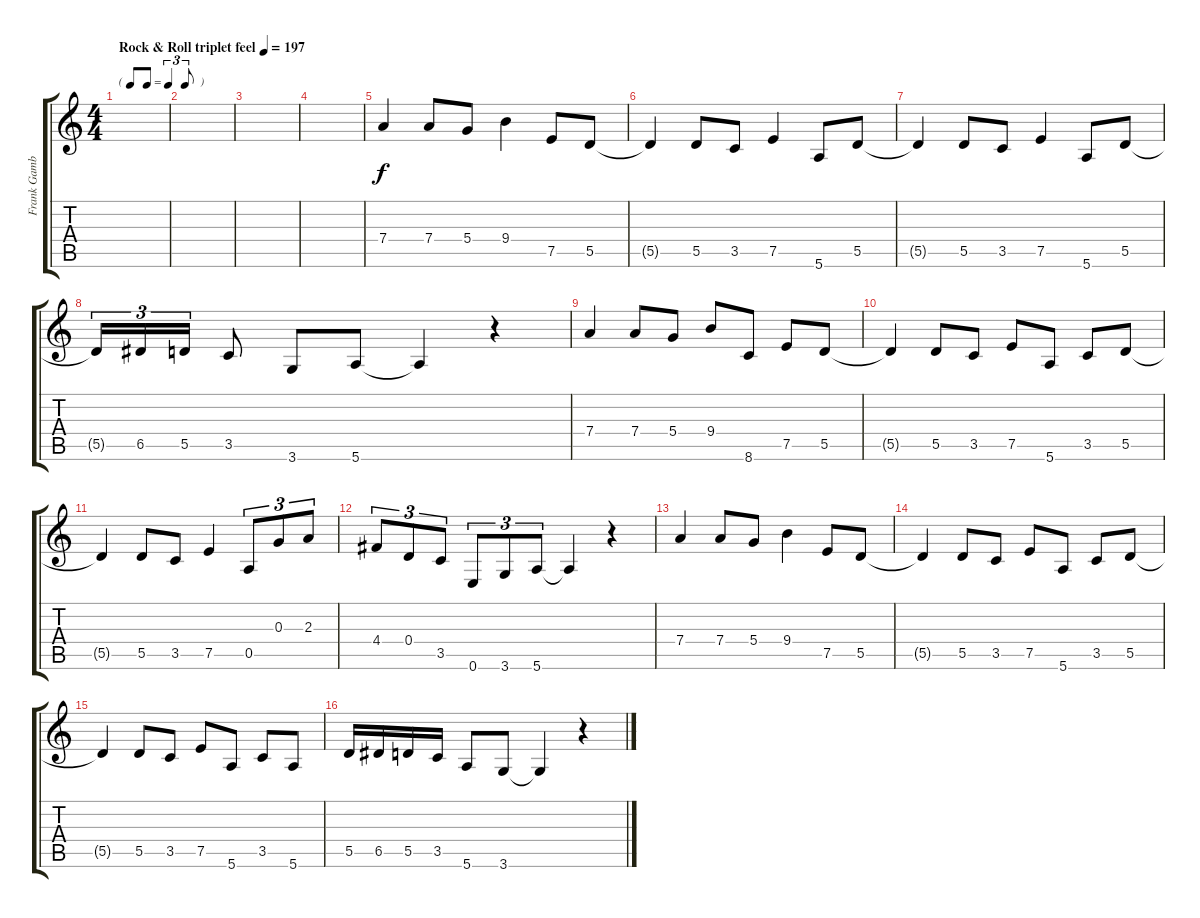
\track ("Frank Gambale Lead" "Frank Gamb") {instrument overdrivenguitar}
\staff {score tabs}
\tuning (E4 B3 G3 D3 A2 E2) {hide}
\ts (4 4)
\tf triplet8th
\tempo (197 "Rock & Roll triplet feel")
\clef g2
\ks c
|
|
|
|
7.4.4 7.4.8 5.4.8 9.4.4 7.5.8 5.5.8 |
5.5{t}.4 5.5.8 3.5.8 7.5.4 5.6.8 5.5.8 |
5.5{t}.4 5.5.8 3.5.8 7.5.4 5.6.8 5.5.8 |
5.5{t}.16{tu (3 2)} 6.5.16{tu (3 2)} 5.5.16{tu (3 2)} 3.5.8 3.6.8 5.6.8 5.6{t}.4 r.4 |
7.4.4 7.4.8 5.4.8 9.4.8 8.6.8 7.5.8 5.5.8 |
5.5{t}.4 5.5.8 3.5.8 7.5.8 5.6.8 3.5.8 5.5.8 |
5.5{t}.4 5.5.8 3.5.8 7.5.4 0.5.8{tu (3 2)} 0.3.8{tu (3 2)} 2.3.8{tu (3 2)} |
4.4.8{tu (3 2)} 0.4.8{tu (3 2)} 3.5.8{tu (3 2)} 0.6.8{tu (3 2)} 3.6.8{tu (3 2)} 5.6.8{tu (3 2)} 5.6{t}.4 r.4 |
7.4.4 7.4.8 5.4.8 9.4.4 7.5.8 5.5.8 |
5.5{t}.4 5.5.8 3.5.8 7.5.8 5.6.8 3.5.8 5.5.8 |
5.5{t}.4 5.5.8 3.5.8 7.5.8 5.6.8 3.5.8 5.6.8 |
5.5.16 6.5.16 5.5.16 3.5.16 5.6.8 3.6.8 3.6{t}.4 r.4
